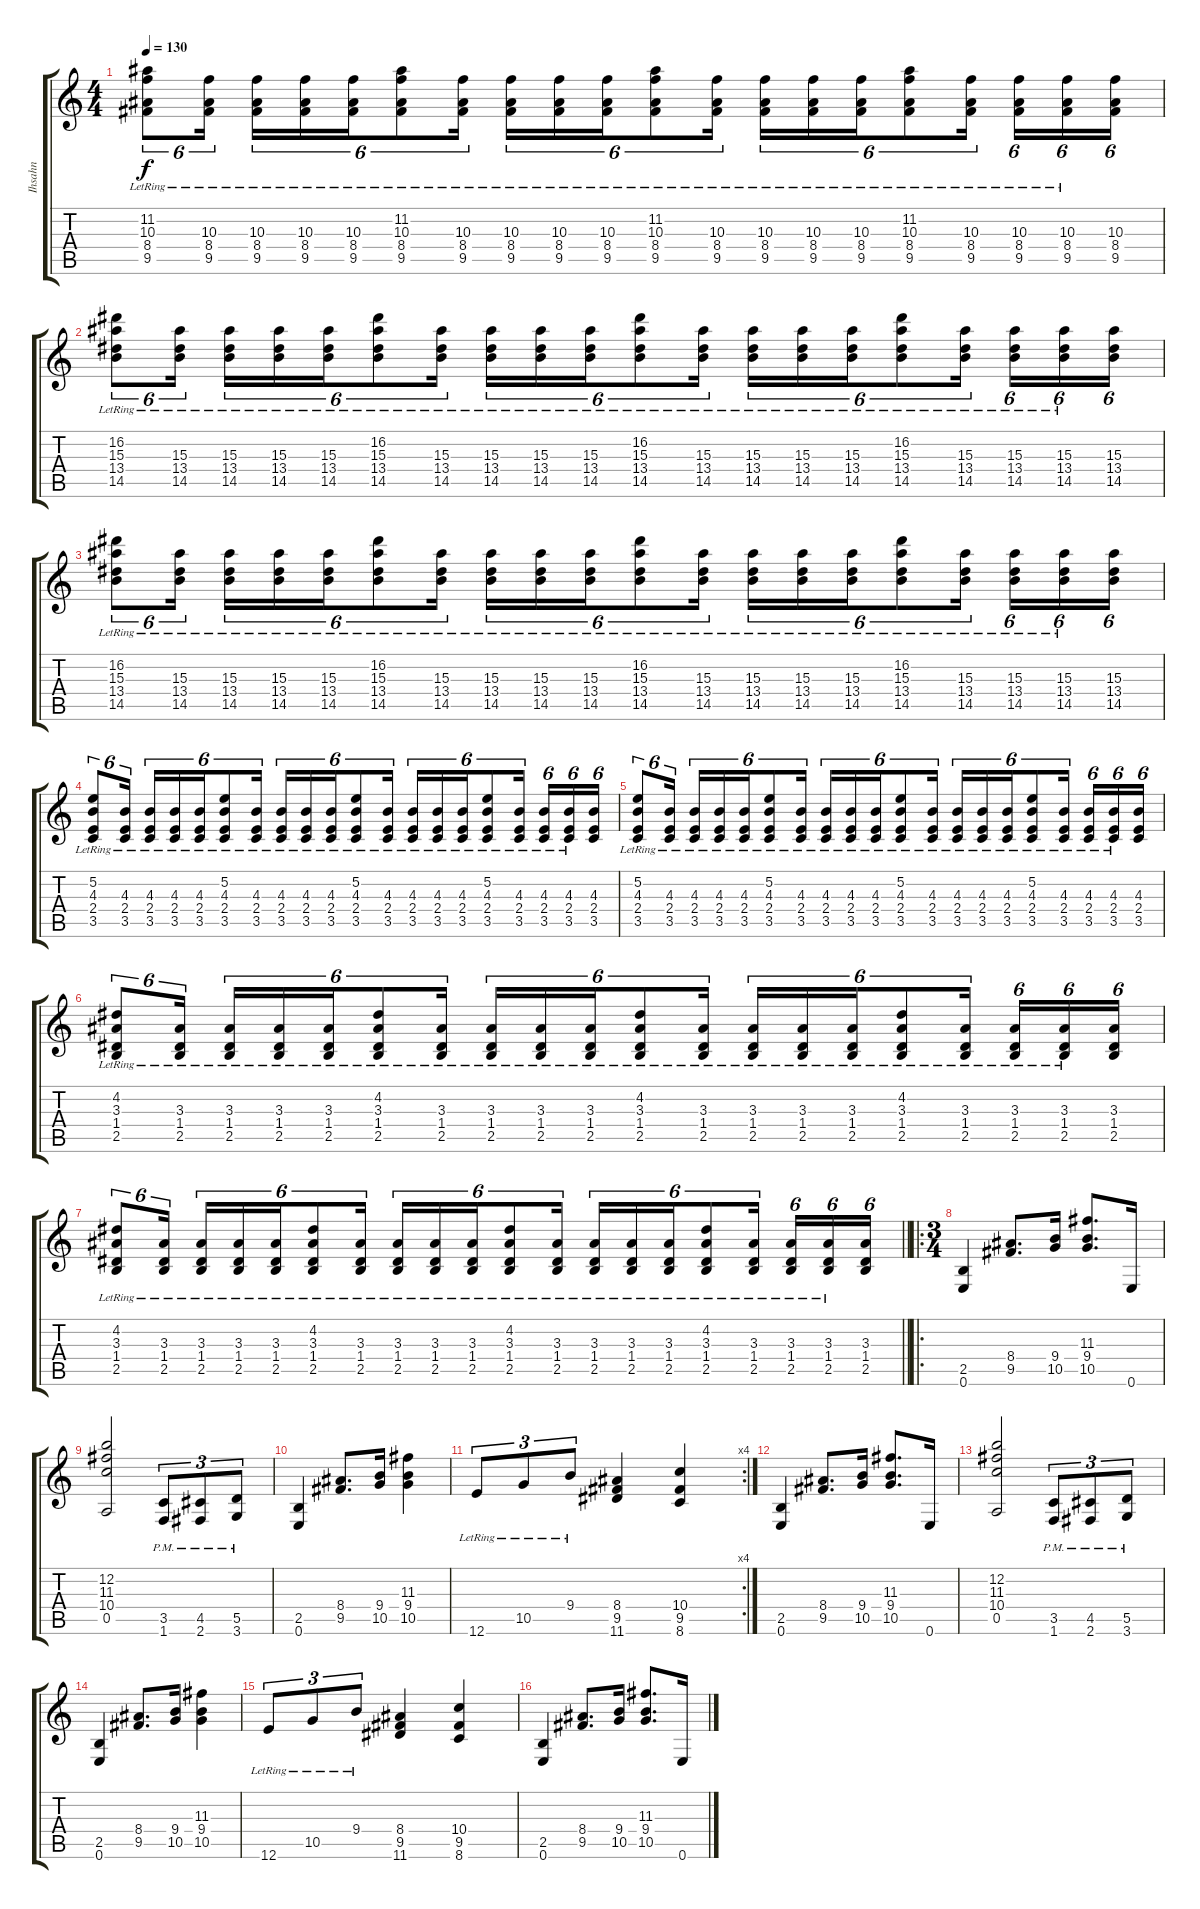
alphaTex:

\track ("Ihsahn" "Ihsahn") {instrument distortionguitar}
\staff {score tabs}
\tuning (E4 B3 G3 D3 A2 E2) {hide}
\ts (4 4)
\tempo 130
\clef g2
\ks c
(11.2{lr} 10.3{lr} 8.4{lr} 9.5{lr}).8{tu (6 4) dy f} (10.3{lr} 8.4{lr} 9.5{lr}).16{tu (6 4)} (10.3{lr} 8.4{lr} 9.5{lr}).16{tu (6 4)} (10.3{lr} 8.4{lr} 9.5{lr}).16{tu (6 4)} (10.3{lr} 8.4{lr} 9.5{lr}).16{tu (6 4)} (11.2{lr} 10.3{lr} 8.4{lr} 9.5{lr}).8{tu (6 4)} (10.3{lr} 8.4{lr} 9.5{lr}).16{tu (6 4)} (10.3{lr} 8.4{lr} 9.5{lr}).16{tu (6 4)} (10.3{lr} 8.4{lr} 9.5{lr}).16{tu (6 4)} (10.3{lr} 8.4{lr} 9.5{lr}).16{tu (6 4)} (11.2{lr} 10.3{lr} 8.4{lr} 9.5{lr}).8{tu (6 4)} (10.3{lr} 8.4{lr} 9.5{lr}).16{tu (6 4)} (10.3{lr} 8.4{lr} 9.5{lr}).16{tu (6 4)} (10.3{lr} 8.4{lr} 9.5{lr}).16{tu (6 4)} (10.3{lr} 8.4{lr} 9.5{lr}).16{tu (6 4)} (11.2{lr} 10.3{lr} 8.4{lr} 9.5{lr}).8{tu (6 4)} (10.3{lr} 8.4{lr} 9.5{lr}).16{tu (6 4)} (10.3{lr} 8.4{lr} 9.5{lr}).16{tu (6 4)} (10.3{lr} 8.4{lr} 9.5{lr}).16{tu (6 4)} (10.3 8.4 9.5).16{tu (6 4)} |
(16.2{lr} 15.3{lr} 13.4{lr} 14.5{lr}).8{tu (6 4)} (15.3{lr} 13.4{lr} 14.5{lr}).16{tu (6 4)} (15.3{lr} 13.4{lr} 14.5{lr}).16{tu (6 4)} (15.3{lr} 13.4{lr} 14.5{lr}).16{tu (6 4)} (15.3{lr} 13.4{lr} 14.5{lr}).16{tu (6 4)} (16.2{lr} 15.3{lr} 13.4{lr} 14.5{lr}).8{tu (6 4)} (15.3{lr} 13.4{lr} 14.5{lr}).16{tu (6 4)} (15.3{lr} 13.4{lr} 14.5{lr}).16{tu (6 4)} (15.3{lr} 13.4{lr} 14.5{lr}).16{tu (6 4)} (15.3{lr} 13.4{lr} 14.5{lr}).16{tu (6 4)} (16.2{lr} 15.3{lr} 13.4{lr} 14.5{lr}).8{tu (6 4)} (15.3{lr} 13.4{lr} 14.5{lr}).16{tu (6 4)} (15.3{lr} 13.4{lr} 14.5{lr}).16{tu (6 4)} (15.3{lr} 13.4{lr} 14.5{lr}).16{tu (6 4)} (15.3{lr} 13.4{lr} 14.5{lr}).16{tu (6 4)} (16.2{lr} 15.3{lr} 13.4{lr} 14.5{lr}).8{tu (6 4)} (15.3{lr} 13.4{lr} 14.5{lr}).16{tu (6 4)} (15.3{lr} 13.4{lr} 14.5{lr}).16{tu (6 4)} (15.3{lr} 13.4{lr} 14.5{lr}).16{tu (6 4)} (15.3 13.4 14.5).16{tu (6 4)} |
(16.2{lr} 15.3{lr} 13.4{lr} 14.5{lr}).8{tu (6 4)} (15.3{lr} 13.4{lr} 14.5{lr}).16{tu (6 4)} (15.3{lr} 13.4{lr} 14.5{lr}).16{tu (6 4)} (15.3{lr} 13.4{lr} 14.5{lr}).16{tu (6 4)} (15.3{lr} 13.4{lr} 14.5{lr}).16{tu (6 4)} (16.2{lr} 15.3{lr} 13.4{lr} 14.5{lr}).8{tu (6 4)} (15.3{lr} 13.4{lr} 14.5{lr}).16{tu (6 4)} (15.3{lr} 13.4{lr} 14.5{lr}).16{tu (6 4)} (15.3{lr} 13.4{lr} 14.5{lr}).16{tu (6 4)} (15.3{lr} 13.4{lr} 14.5{lr}).16{tu (6 4)} (16.2{lr} 15.3{lr} 13.4{lr} 14.5{lr}).8{tu (6 4)} (15.3{lr} 13.4{lr} 14.5{lr}).16{tu (6 4)} (15.3{lr} 13.4{lr} 14.5{lr}).16{tu (6 4)} (15.3{lr} 13.4{lr} 14.5{lr}).16{tu (6 4)} (15.3{lr} 13.4{lr} 14.5{lr}).16{tu (6 4)} (16.2{lr} 15.3{lr} 13.4{lr} 14.5{lr}).8{tu (6 4)} (15.3{lr} 13.4{lr} 14.5{lr}).16{tu (6 4)} (15.3{lr} 13.4{lr} 14.5{lr}).16{tu (6 4)} (15.3{lr} 13.4{lr} 14.5{lr}).16{tu (6 4)} (15.3 13.4 14.5).16{tu (6 4)} |
(5.2{lr} 4.3{lr} 2.4{lr} 3.5{lr}).8{tu (6 4)} (4.3{lr} 2.4{lr} 3.5{lr}).16{tu (6 4)} (4.3{lr} 2.4{lr} 3.5{lr}).16{tu (6 4)} (4.3{lr} 2.4{lr} 3.5{lr}).16{tu (6 4)} (4.3{lr} 2.4{lr} 3.5{lr}).16{tu (6 4)} (5.2{lr} 4.3{lr} 2.4{lr} 3.5{lr}).8{tu (6 4)} (4.3{lr} 2.4{lr} 3.5{lr}).16{tu (6 4)} (4.3{lr} 2.4{lr} 3.5{lr}).16{tu (6 4)} (4.3{lr} 2.4{lr} 3.5{lr}).16{tu (6 4)} (4.3{lr} 2.4{lr} 3.5{lr}).16{tu (6 4)} (5.2{lr} 4.3{lr} 2.4{lr} 3.5{lr}).8{tu (6 4)} (4.3{lr} 2.4{lr} 3.5{lr}).16{tu (6 4)} (4.3{lr} 2.4{lr} 3.5{lr}).16{tu (6 4)} (4.3{lr} 2.4{lr} 3.5{lr}).16{tu (6 4)} (4.3{lr} 2.4{lr} 3.5{lr}).16{tu (6 4)} (5.2{lr} 4.3{lr} 2.4{lr} 3.5{lr}).8{tu (6 4)} (4.3{lr} 2.4{lr} 3.5{lr}).16{tu (6 4)} (4.3{lr} 2.4{lr} 3.5{lr}).16{tu (6 4)} (4.3{lr} 2.4{lr} 3.5{lr}).16{tu (6 4)} (4.3 2.4 3.5).16{tu (6 4)} |
(5.2{lr} 4.3{lr} 2.4{lr} 3.5{lr}).8{tu (6 4)} (4.3{lr} 2.4{lr} 3.5{lr}).16{tu (6 4)} (4.3{lr} 2.4{lr} 3.5{lr}).16{tu (6 4)} (4.3{lr} 2.4{lr} 3.5{lr}).16{tu (6 4)} (4.3{lr} 2.4{lr} 3.5{lr}).16{tu (6 4)} (5.2{lr} 4.3{lr} 2.4{lr} 3.5{lr}).8{tu (6 4)} (4.3{lr} 2.4{lr} 3.5{lr}).16{tu (6 4)} (4.3{lr} 2.4{lr} 3.5{lr}).16{tu (6 4)} (4.3{lr} 2.4{lr} 3.5{lr}).16{tu (6 4)} (4.3{lr} 2.4{lr} 3.5{lr}).16{tu (6 4)} (5.2{lr} 4.3{lr} 2.4{lr} 3.5{lr}).8{tu (6 4)} (4.3{lr} 2.4{lr} 3.5{lr}).16{tu (6 4)} (4.3{lr} 2.4{lr} 3.5{lr}).16{tu (6 4)} (4.3{lr} 2.4{lr} 3.5{lr}).16{tu (6 4)} (4.3{lr} 2.4{lr} 3.5{lr}).16{tu (6 4)} (5.2{lr} 4.3{lr} 2.4{lr} 3.5{lr}).8{tu (6 4)} (4.3{lr} 2.4{lr} 3.5{lr}).16{tu (6 4)} (4.3{lr} 2.4{lr} 3.5{lr}).16{tu (6 4)} (4.3{lr} 2.4{lr} 3.5{lr}).16{tu (6 4)} (4.3 2.4 3.5).16{tu (6 4)} |
(4.2{lr} 3.3{lr} 1.4{lr} 2.5{lr}).8{tu (6 4)} (3.3{lr} 1.4{lr} 2.5{lr}).16{tu (6 4)} (3.3{lr} 1.4{lr} 2.5{lr}).16{tu (6 4)} (3.3{lr} 1.4{lr} 2.5{lr}).16{tu (6 4)} (3.3{lr} 1.4{lr} 2.5{lr}).16{tu (6 4)} (4.2{lr} 3.3{lr} 1.4{lr} 2.5{lr}).8{tu (6 4)} (3.3{lr} 1.4{lr} 2.5{lr}).16{tu (6 4)} (3.3{lr} 1.4{lr} 2.5{lr}).16{tu (6 4)} (3.3{lr} 1.4{lr} 2.5{lr}).16{tu (6 4)} (3.3{lr} 1.4{lr} 2.5{lr}).16{tu (6 4)} (4.2{lr} 3.3{lr} 1.4{lr} 2.5{lr}).8{tu (6 4)} (3.3{lr} 1.4{lr} 2.5{lr}).16{tu (6 4)} (3.3{lr} 1.4{lr} 2.5{lr}).16{tu (6 4)} (3.3{lr} 1.4{lr} 2.5{lr}).16{tu (6 4)} (3.3{lr} 1.4{lr} 2.5{lr}).16{tu (6 4)} (4.2{lr} 3.3{lr} 1.4{lr} 2.5{lr}).8{tu (6 4)} (3.3{lr} 1.4{lr} 2.5{lr}).16{tu (6 4)} (3.3{lr} 1.4{lr} 2.5{lr}).16{tu (6 4)} (3.3{lr} 1.4{lr} 2.5{lr}).16{tu (6 4)} (3.3 1.4 2.5).16{tu (6 4)} |
\barLineRight lightlight
(4.2{lr} 3.3{lr} 1.4{lr} 2.5{lr}).8{tu (6 4)} (3.3{lr} 1.4{lr} 2.5{lr}).16{tu (6 4)} (3.3{lr} 1.4{lr} 2.5{lr}).16{tu (6 4)} (3.3{lr} 1.4{lr} 2.5{lr}).16{tu (6 4)} (3.3{lr} 1.4{lr} 2.5{lr}).16{tu (6 4)} (4.2{lr} 3.3{lr} 1.4{lr} 2.5{lr}).8{tu (6 4)} (3.3{lr} 1.4{lr} 2.5{lr}).16{tu (6 4)} (3.3{lr} 1.4{lr} 2.5{lr}).16{tu (6 4)} (3.3{lr} 1.4{lr} 2.5{lr}).16{tu (6 4)} (3.3{lr} 1.4{lr} 2.5{lr}).16{tu (6 4)} (4.2{lr} 3.3{lr} 1.4{lr} 2.5{lr}).8{tu (6 4)} (3.3{lr} 1.4{lr} 2.5{lr}).16{tu (6 4)} (3.3{lr} 1.4{lr} 2.5{lr}).16{tu (6 4)} (3.3{lr} 1.4{lr} 2.5{lr}).16{tu (6 4)} (3.3{lr} 1.4{lr} 2.5{lr}).16{tu (6 4)} (4.2{lr} 3.3{lr} 1.4{lr} 2.5{lr}).8{tu (6 4)} (3.3{lr} 1.4{lr} 2.5{lr}).16{tu (6 4)} (3.3{lr} 1.4{lr} 2.5{lr}).16{tu (6 4)} (3.3{lr} 1.4{lr} 2.5{lr}).16{tu (6 4)} (3.3 1.4 2.5).16{tu (6 4)} |
\ro
\ts (3 4)
(2.5 0.6).4 (8.4 9.5).8{d} (9.4 10.5).16 (11.3 9.4 10.5).8{d} 0.6.16 |
(12.2 11.3 10.4 0.5).2 (3.5{pm} 1.6{pm}).8{tu (3 2)} (4.5{pm} 2.6{pm}).8{tu (3 2)} (5.5{pm} 3.6{pm}).8{tu (3 2)} |
(2.5 0.6).4 (8.4 9.5).8{d} (9.4 10.5).16 (11.3 9.4 10.5).4 |
\rc 4
12.6{lr}.8{tu (3 2)} 10.5{lr}.8{tu (3 2)} 9.4{lr}.8{tu (3 2)} (8.4 9.5 11.6).4 (10.4 9.5 8.6).4 |
(2.5 0.6).4 (8.4 9.5).8{d} (9.4 10.5).16 (11.3 9.4 10.5).8{d} 0.6.16 |
(12.2 11.3 10.4 0.5).2 (3.5{pm} 1.6{pm}).8{tu (3 2)} (4.5{pm} 2.6{pm}).8{tu (3 2)} (5.5{pm} 3.6{pm}).8{tu (3 2)} |
(2.5 0.6).4 (8.4 9.5).8{d} (9.4 10.5).16 (11.3 9.4 10.5).4 |
12.6{lr}.8{tu (3 2)} 10.5{lr}.8{tu (3 2)} 9.4{lr}.8{tu (3 2)} (8.4 9.5 11.6).4 (10.4 9.5 8.6).4 |
(2.5 0.6).4 (8.4 9.5).8{d} (9.4 10.5).16 (11.3 9.4 10.5).8{d} 0.6.16
